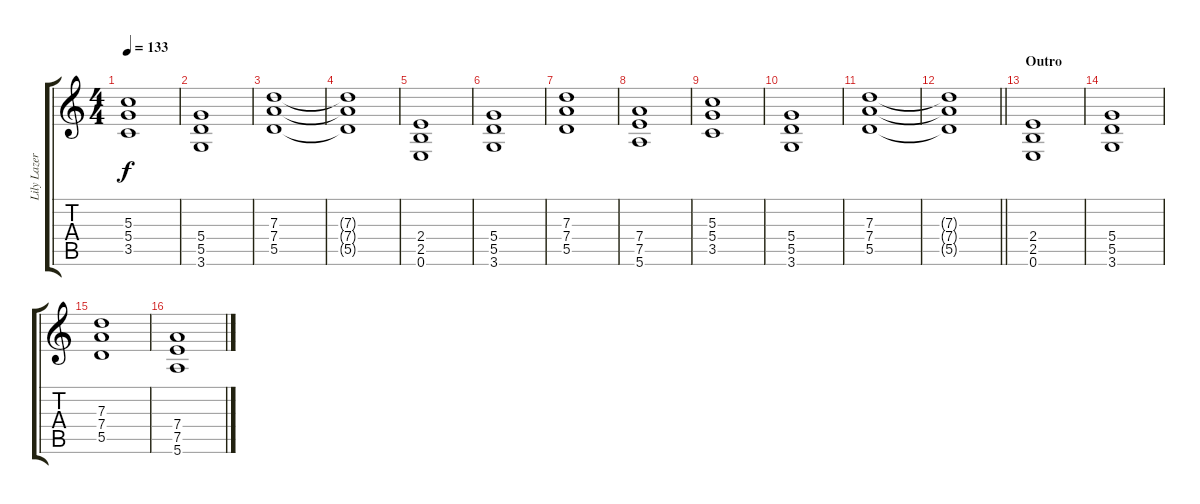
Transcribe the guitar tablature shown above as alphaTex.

\track ("Lily Lazer (Guitar)" "Lily Lazer") {instrument distortionguitar}
\staff {score tabs}
\tuning (E4 B3 G3 D3 A2 E2) {hide}
\ts (4 4)
\tempo 133
\clef g2
\ks c
(5.3 5.4 3.5).1{dy f} |
(5.4 5.5 3.6).1 |
(7.3 7.4 5.5).1 |
(7.3{t} 7.4{t} 5.5{t}).1 |
(2.4 2.5 0.6).1 |
(5.4 5.5 3.6).1 |
(7.3 7.4 5.5).1 |
(7.4 7.5 5.6).1 |
(5.3 5.4 3.5).1 |
(5.4 5.5 3.6).1 |
(7.3 7.4 5.5).1 |
\barLineRight lightlight
(7.3{t} 7.4{t} 5.5{t}).1 |
\section ("" "Outro")
(2.4 2.5 0.6).1 |
(5.4 5.5 3.6).1 |
(7.3 7.4 5.5).1 |
(7.4 7.5 5.6).1
